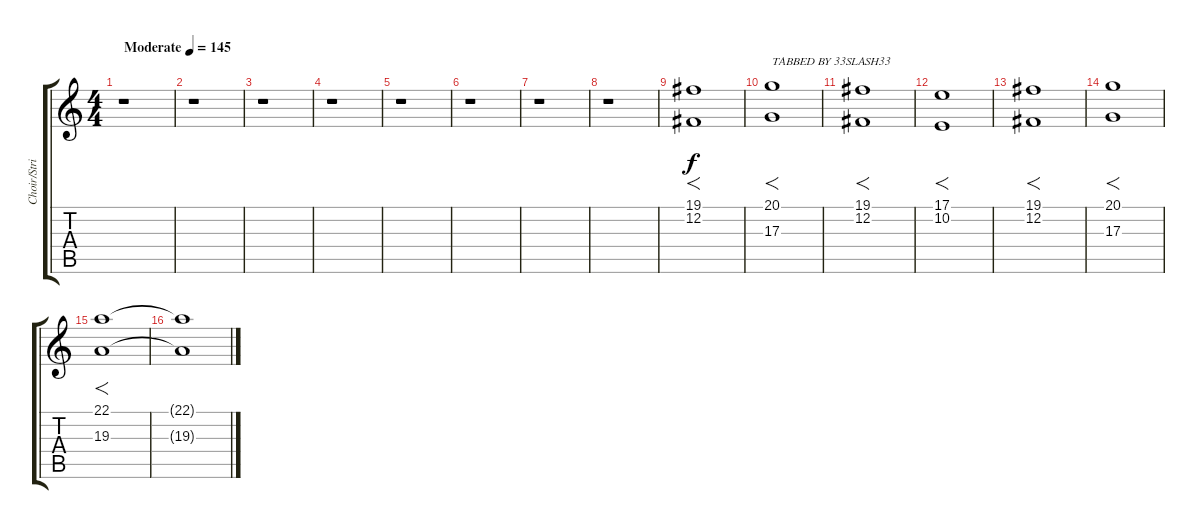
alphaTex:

\track ("Choir/Strings" "Choir/Stri") {instrument choiraahs}
\staff {score tabs}
\tuning (B3 Gb3 D3 A2 E2 B1) {hide}
\ts (4 4)
\tempo (145 "Moderate")
\clef g2
\ks c
r.1{dy f instrument choiraahs} |
r.1 |
r.1 |
r.1 |
r.1 |
r.1 |
r.1 |
r.1 |
(19.1 12.2).1{f} |
(20.1 17.3).1{f txt "TABBED BY 33SLASH33"} |
(19.1 12.2).1{f} |
(17.1 10.2).1{f} |
(19.1 12.2).1{f} |
(20.1 17.3).1{f} |
(22.1 19.3).1{f} |
(22.1{t} 19.3{t}).1
